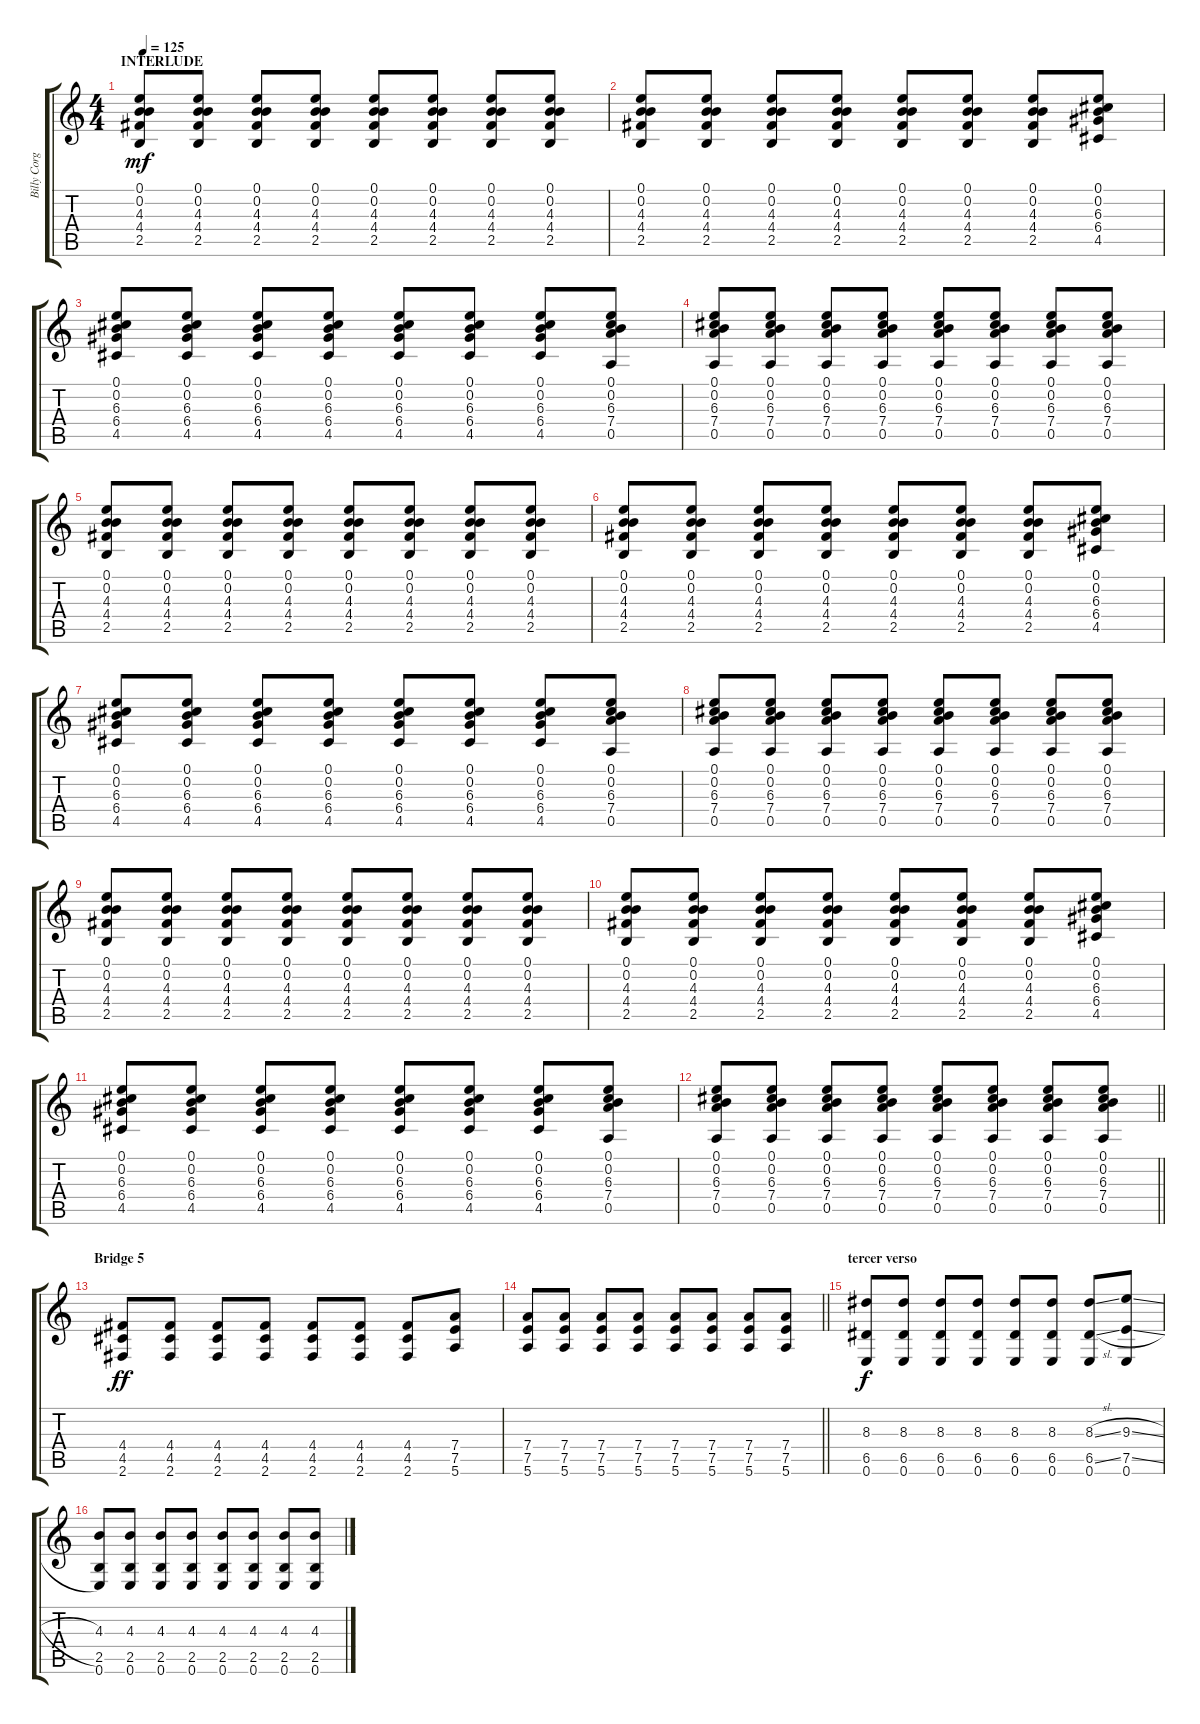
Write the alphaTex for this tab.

\track ("Billy Corgan" "Billy Corg") {instrument acousticguitarsteel}
\staff {score tabs}
\tuning (E4 B3 G3 D3 A2 E2) {hide}
\ts (4 4)
\section ("" "INTERLUDE")
\tempo 125
\clef g2
\ks c
(0.1 0.2 4.3 4.4 2.5).8{dy mf} (0.1 0.2 4.3 4.4 2.5).8 (0.1 0.2 4.3 4.4 2.5).8 (0.1 0.2 4.3 4.4 2.5).8 (0.1 0.2 4.3 4.4 2.5).8 (0.1 0.2 4.3 4.4 2.5).8 (0.1 0.2 4.3 4.4 2.5).8 (0.1 0.2 4.3 4.4 2.5).8 |
(0.1 0.2 4.3 4.4 2.5).8 (0.1 0.2 4.3 4.4 2.5).8 (0.1 0.2 4.3 4.4 2.5).8 (0.1 0.2 4.3 4.4 2.5).8 (0.1 0.2 4.3 4.4 2.5).8 (0.1 0.2 4.3 4.4 2.5).8 (0.1 0.2 4.3 4.4 2.5).8 (0.1 0.2 6.3 6.4 4.5).8 |
(0.1 0.2 6.3 6.4 4.5).8 (0.1 0.2 6.3 6.4 4.5).8 (0.1 0.2 6.3 6.4 4.5).8 (0.1 0.2 6.3 6.4 4.5).8 (0.1 0.2 6.3 6.4 4.5).8 (0.1 0.2 6.3 6.4 4.5).8 (0.1 0.2 6.3 6.4 4.5).8 (0.1 0.2 6.3 7.4 0.5).8 |
(0.1 0.2 6.3 7.4 0.5).8 (0.1 0.2 6.3 7.4 0.5).8 (0.1 0.2 6.3 7.4 0.5).8 (0.1 0.2 6.3 7.4 0.5).8 (0.1 0.2 6.3 7.4 0.5).8 (0.1 0.2 6.3 7.4 0.5).8 (0.1 0.2 6.3 7.4 0.5).8 (0.1 0.2 6.3 7.4 0.5).8 |
(0.1 0.2 4.3 4.4 2.5).8 (0.1 0.2 4.3 4.4 2.5).8 (0.1 0.2 4.3 4.4 2.5).8 (0.1 0.2 4.3 4.4 2.5).8 (0.1 0.2 4.3 4.4 2.5).8 (0.1 0.2 4.3 4.4 2.5).8 (0.1 0.2 4.3 4.4 2.5).8 (0.1 0.2 4.3 4.4 2.5).8 |
(0.1 0.2 4.3 4.4 2.5).8 (0.1 0.2 4.3 4.4 2.5).8 (0.1 0.2 4.3 4.4 2.5).8 (0.1 0.2 4.3 4.4 2.5).8 (0.1 0.2 4.3 4.4 2.5).8 (0.1 0.2 4.3 4.4 2.5).8 (0.1 0.2 4.3 4.4 2.5).8 (0.1 0.2 6.3 6.4 4.5).8 |
(0.1 0.2 6.3 6.4 4.5).8 (0.1 0.2 6.3 6.4 4.5).8 (0.1 0.2 6.3 6.4 4.5).8 (0.1 0.2 6.3 6.4 4.5).8 (0.1 0.2 6.3 6.4 4.5).8 (0.1 0.2 6.3 6.4 4.5).8 (0.1 0.2 6.3 6.4 4.5).8 (0.1 0.2 6.3 7.4 0.5).8 |
(0.1 0.2 6.3 7.4 0.5).8 (0.1 0.2 6.3 7.4 0.5).8 (0.1 0.2 6.3 7.4 0.5).8 (0.1 0.2 6.3 7.4 0.5).8 (0.1 0.2 6.3 7.4 0.5).8 (0.1 0.2 6.3 7.4 0.5).8 (0.1 0.2 6.3 7.4 0.5).8 (0.1 0.2 6.3 7.4 0.5).8 |
(0.1 0.2 4.3 4.4 2.5).8 (0.1 0.2 4.3 4.4 2.5).8 (0.1 0.2 4.3 4.4 2.5).8 (0.1 0.2 4.3 4.4 2.5).8 (0.1 0.2 4.3 4.4 2.5).8 (0.1 0.2 4.3 4.4 2.5).8 (0.1 0.2 4.3 4.4 2.5).8 (0.1 0.2 4.3 4.4 2.5).8 |
(0.1 0.2 4.3 4.4 2.5).8 (0.1 0.2 4.3 4.4 2.5).8 (0.1 0.2 4.3 4.4 2.5).8 (0.1 0.2 4.3 4.4 2.5).8 (0.1 0.2 4.3 4.4 2.5).8 (0.1 0.2 4.3 4.4 2.5).8 (0.1 0.2 4.3 4.4 2.5).8 (0.1 0.2 6.3 6.4 4.5).8 |
(0.1 0.2 6.3 6.4 4.5).8 (0.1 0.2 6.3 6.4 4.5).8 (0.1 0.2 6.3 6.4 4.5).8 (0.1 0.2 6.3 6.4 4.5).8 (0.1 0.2 6.3 6.4 4.5).8 (0.1 0.2 6.3 6.4 4.5).8 (0.1 0.2 6.3 6.4 4.5).8 (0.1 0.2 6.3 7.4 0.5).8 |
\barLineRight lightlight
(0.1 0.2 6.3 7.4 0.5).8 (0.1 0.2 6.3 7.4 0.5).8 (0.1 0.2 6.3 7.4 0.5).8 (0.1 0.2 6.3 7.4 0.5).8 (0.1 0.2 6.3 7.4 0.5).8 (0.1 0.2 6.3 7.4 0.5).8 (0.1 0.2 6.3 7.4 0.5).8 (0.1 0.2 6.3 7.4 0.5).8 |
\section ("" "Bridge 5")
(4.4 4.5 2.6).8{dy ff} (4.4 4.5 2.6).8 (4.4 4.5 2.6).8 (4.4 4.5 2.6).8 (4.4 4.5 2.6).8 (4.4 4.5 2.6).8 (4.4 4.5 2.6).8 (7.4 7.5 5.6).8 |
\barLineRight lightlight
(7.4 7.5 5.6).8 (7.4 7.5 5.6).8 (7.4 7.5 5.6).8 (7.4 7.5 5.6).8 (7.4 7.5 5.6).8 (7.4 7.5 5.6).8 (7.4 7.5 5.6).8 (7.4 7.5 5.6).8 |
\section ("" "tercer verso")
(8.3 6.5 0.6).8{dy f} (8.3 6.5 0.6).8 (8.3 6.5 0.6).8 (8.3 6.5 0.6).8 (8.3 6.5 0.6).8 (8.3 6.5 0.6).8 (8.3{sl} 6.5{sl} 0.6).8 (9.3{sl} 7.5{sl} 0.6).8 |
(4.3 2.5 0.6).8 (4.3 2.5 0.6).8 (4.3 2.5 0.6).8 (4.3 2.5 0.6).8 (4.3 2.5 0.6).8 (4.3 2.5 0.6).8 (4.3 2.5 0.6).8 (4.3 2.5 0.6).8
